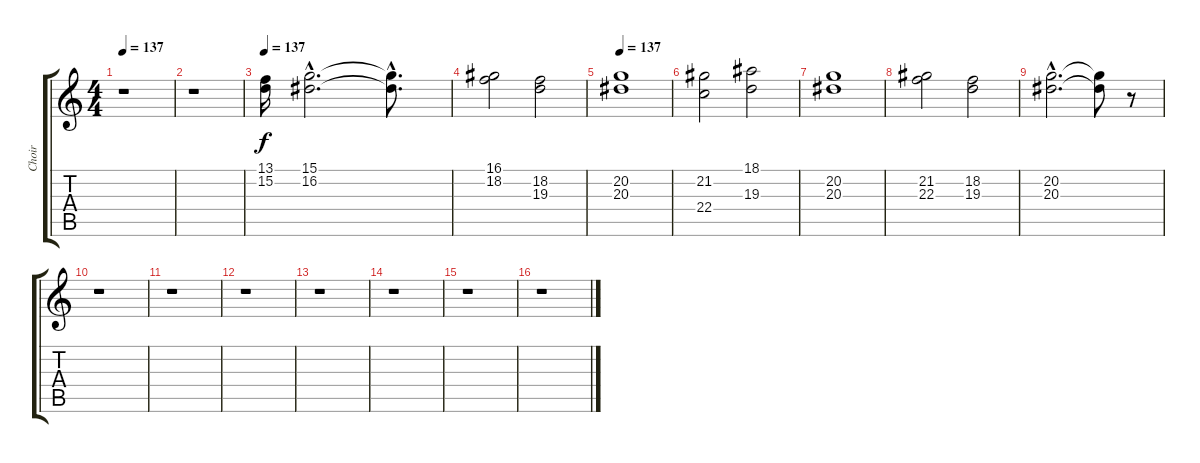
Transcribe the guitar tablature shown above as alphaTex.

\track ("Choir" "Choir") {instrument voiceoohs}
\staff {score tabs}
\tuning (E4 B3 G3 D3 A2 E2) {hide}
\ts (4 4)
\tempo 137
\clef g2
\ks c
r.1{dy f} |
r.1 |
\tempo 137
(13.1 15.2).16 (15.1{hac} 16.2{hac}).2{d} (15.1{hac t} 16.2{hac t}).8{d} |
(16.1 18.2).2 (18.2 19.3).2 |
\tempo 137
(20.2 20.3).1 |
(21.2 22.4).2 (18.1 19.3).2 |
(20.2 20.3).1 |
(21.2 22.3).2 (18.2 19.3).2 |
(20.2{hac} 20.3{hac}).2{d} (20.2{t} 20.3{t}).8 r.8 |
r.1 |
r.1 |
r.1 |
r.1 |
r.1 |
r.1 |
r.1
